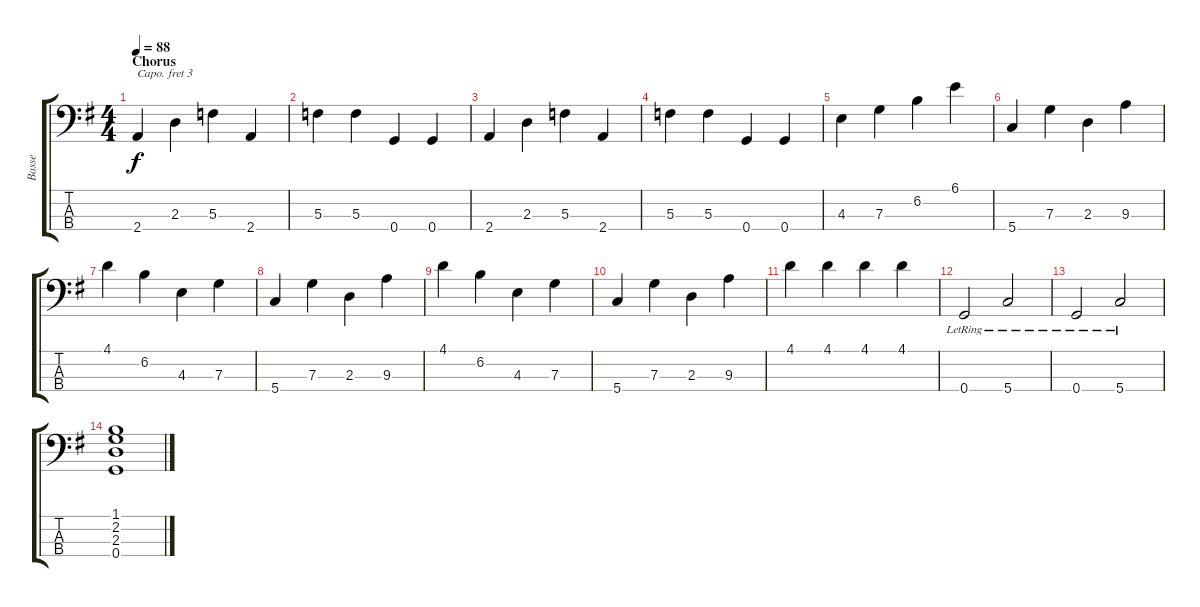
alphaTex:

\track ("Basse" "Basse") {instrument electricbasspick}
\staff {score tabs}
\capo 3
\tuning (G2 D2 A1 E1) {hide}
\ts (4 4)
\section ("" "Chorus")
\tempo 88
\clef f4
\ks g
2.4.4{dy f} 2.3.4 5.3.4 2.4.4 |
5.3.4 5.3.4 0.4.4 0.4.4 |
2.4.4 2.3.4 5.3.4 2.4.4 |
5.3.4 5.3.4 0.4.4 0.4.4 |
4.3.4 7.3.4 6.2.4 6.1.4 |
5.4.4 7.3.4 2.3.4 9.3.4 |
4.1.4 6.2.4 4.3.4 7.3.4 |
5.4.4 7.3.4 2.3.4 9.3.4 |
4.1.4 6.2.4 4.3.4 7.3.4 |
5.4.4 7.3.4 2.3.4 9.3.4 |
4.1.4 4.1.4 4.1.4 4.1.4 |
0.4{lr}.2 5.4{lr}.2 |
0.4{lr}.2 5.4{lr}.2 |
(1.1 2.2 2.3 0.4).1
